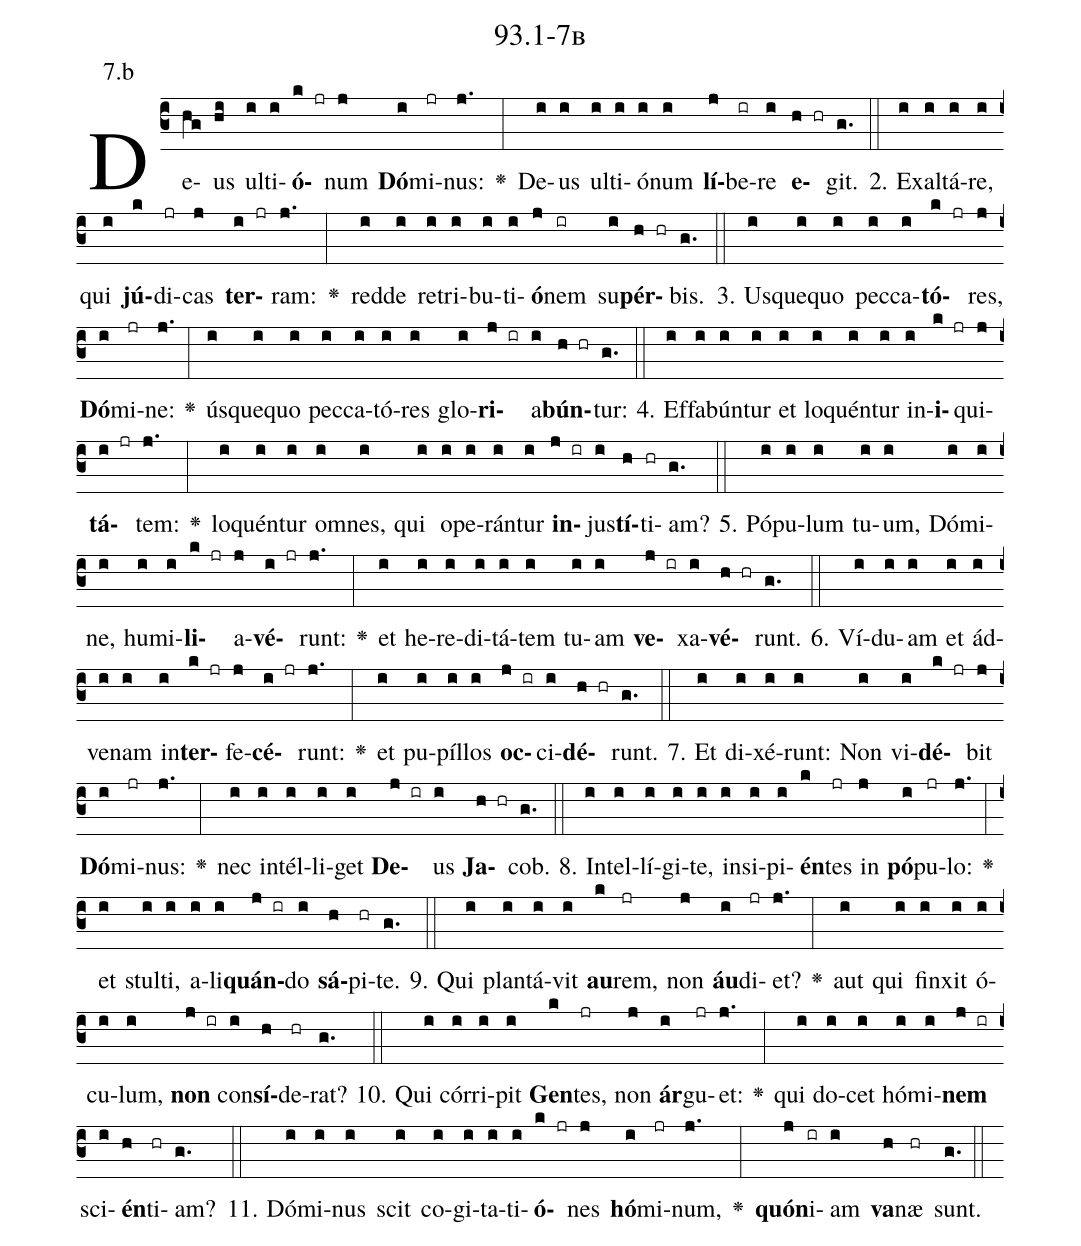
name: 93.1-7b;
annotation: 7.b;
%%
(c3)De(hg)us(hi) ul(i)ti(i)<b>ó</b>(k jr)num(j) <b>Dó</b>(i)mi(jr)nus:(j.) <v>\greheightstar</v>(:) De(i)us(i) ul(i)ti(i)ó(i)num(i) <b>lí</b>(j)be(ir)re(i) <b>e</b>(h hr)git.(g.) (::)
2. Ex(i)al(i)tá(i)re,(i) qui(i) <b>jú</b>(k)di(jr)cas(j) <b>ter</b>(i jr)ram:(j.) <v>\greheightstar</v>(:) red(i)de(i) re(i)tri(i)bu(i)ti(i)<b>ó</b>(j)nem(ir) su(i)<b>pér</b>(h hr)bis.(g.) (::)
3. Us(i)que(i)quo(i) pec(i)ca(i)<b>tó</b>(k jr)res,(j) <b>Dó</b>(i)mi(jr)ne:(j.) <v>\greheightstar</v>(:) ús(i)que(i)quo(i) pec(i)ca(i)tó(i)res(i) glo(i)<b>ri</b>(j ir)a(i)<b>bún</b>(h hr)tur:(g.) (::)
4. Ef(i)fa(i)bún(i)tur(i) et(i) lo(i)quén(i)tur(i) in(i)<b>i</b>(k jr)qui(j)<b>tá</b>(i jr)tem:(j.) <v>\greheightstar</v>(:) lo(i)quén(i)tur(i) om(i)nes,(i) qui(i) o(i)pe(i)rán(i)tur(i) <b>in</b>(j ir)jus(i)<b>tí</b>(h)ti(hr)am?(g.) (::)
5. Pó(i)pu(i)lum(i) tu(i)um,(i) Dó(i)mi(i)ne,(i) hu(i)mi(i)<b>li</b>(k jr)a(j)<b>vé</b>(i jr)runt:(j.) <v>\greheightstar</v>(:) et(i) he(i)re(i)di(i)tá(i)tem(i) tu(i)am(i) <b>ve</b>(j ir)xa(i)<b>vé</b>(h hr)runt.(g.) (::)
6. Ví(i)du(i)am(i) et(i) ád(i)ve(i)nam(i) in(i)<b>ter</b>(k jr)fe(j)<b>cé</b>(i jr)runt:(j.) <v>\greheightstar</v>(:) et(i) pu(i)píl(i)los(i) <b>oc</b>(j ir)ci(i)<b>dé</b>(h hr)runt.(g.) (::)
7. Et(i) di(i)xé(i)runt:(i) Non(i) vi(i)<b>dé</b>(k jr)bit(j) <b>Dó</b>(i)mi(jr)nus:(j.) <v>\greheightstar</v>(:) nec(i) in(i)tél(i)li(i)get(i) <b>De</b>(j ir)us(i) <b>Ja</b>(h hr)cob.(g.) (::)
8. In(i)tel(i)lí(i)gi(i)te,(i) in(i)si(i)pi(i)<b>én</b>(k)tes(jr) in(j) <b>pó</b>(i)pu(jr)lo:(j.) <v>\greheightstar</v>(:) et(i) stul(i)ti,(i) a(i)li(i)<b>quán</b>(j ir)do(i) <b>sá</b>(h)pi(hr)te.(g.) (::)
9. Qui(i) plan(i)tá(i)vit(i) <b>au</b>(k)rem,(jr) non(j) <b>áu</b>(i)di(jr)et?(j.) <v>\greheightstar</v>(:) aut(i) qui(i) fin(i)xit(i) ó(i)cu(i)lum,(i) <b>non</b>(j ir) con(i)<b>sí</b>(h)de(hr)rat?(g.) (::)
10. Qui(i) cór(i)ri(i)pit(i) <b>Gen</b>(k)tes,(jr) non(j) <b>ár</b>(i)gu(jr)et:(j.) <v>\greheightstar</v>(:) qui(i) do(i)cet(i) hó(i)mi(i)<b>nem</b>(j ir) sci(i)<b>én</b>(h)ti(hr)am?(g.) (::)
11. Dó(i)mi(i)nus(i) scit(i) co(i)gi(i)ta(i)ti(i)<b>ó</b>(k jr)nes(j) <b>hó</b>(i)mi(jr)num,(j.) <v>\greheightstar</v>(:) <b>quón</b>(j)i(ir)am(i) <b>va</b>(h)næ(hr) sunt.(g.) (::)
